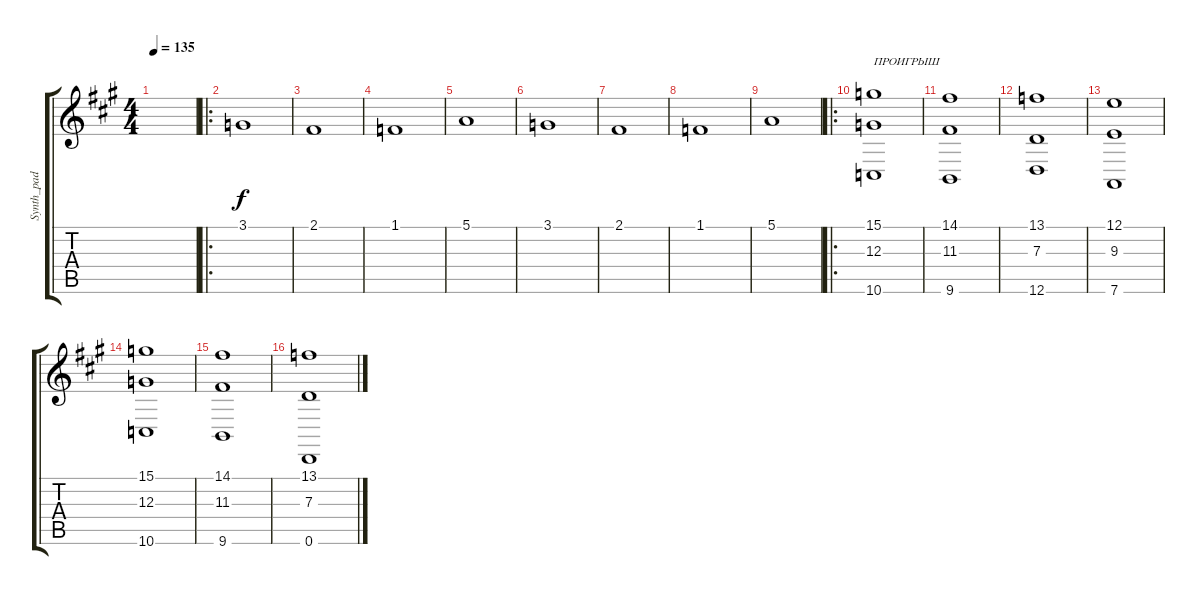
\track ("Synth_pad" "Synth_pad") {instrument pad2warm}
\staff {score tabs}
\tuning (E4 B3 G3 D3 A2 D2) {hide}
\ts (4 4)
\tempo 135
\clef g2
\ks a
|
\ro
3.1.1 |
2.1.1 |
1.1.1 |
5.1.1 |
3.1.1 |
2.1.1 |
1.1.1 |
5.1.1 |
\ro
(15.1 12.3 10.6).1{txt "ПРОИГРЫШ"} |
(14.1 11.3 9.6).1 |
(13.1 7.3 12.6).1 |
(12.1 9.3 7.6).1 |
(15.1 12.3 10.6).1 |
(14.1 11.3 9.6).1 |
(13.1 7.3 0.6).1
